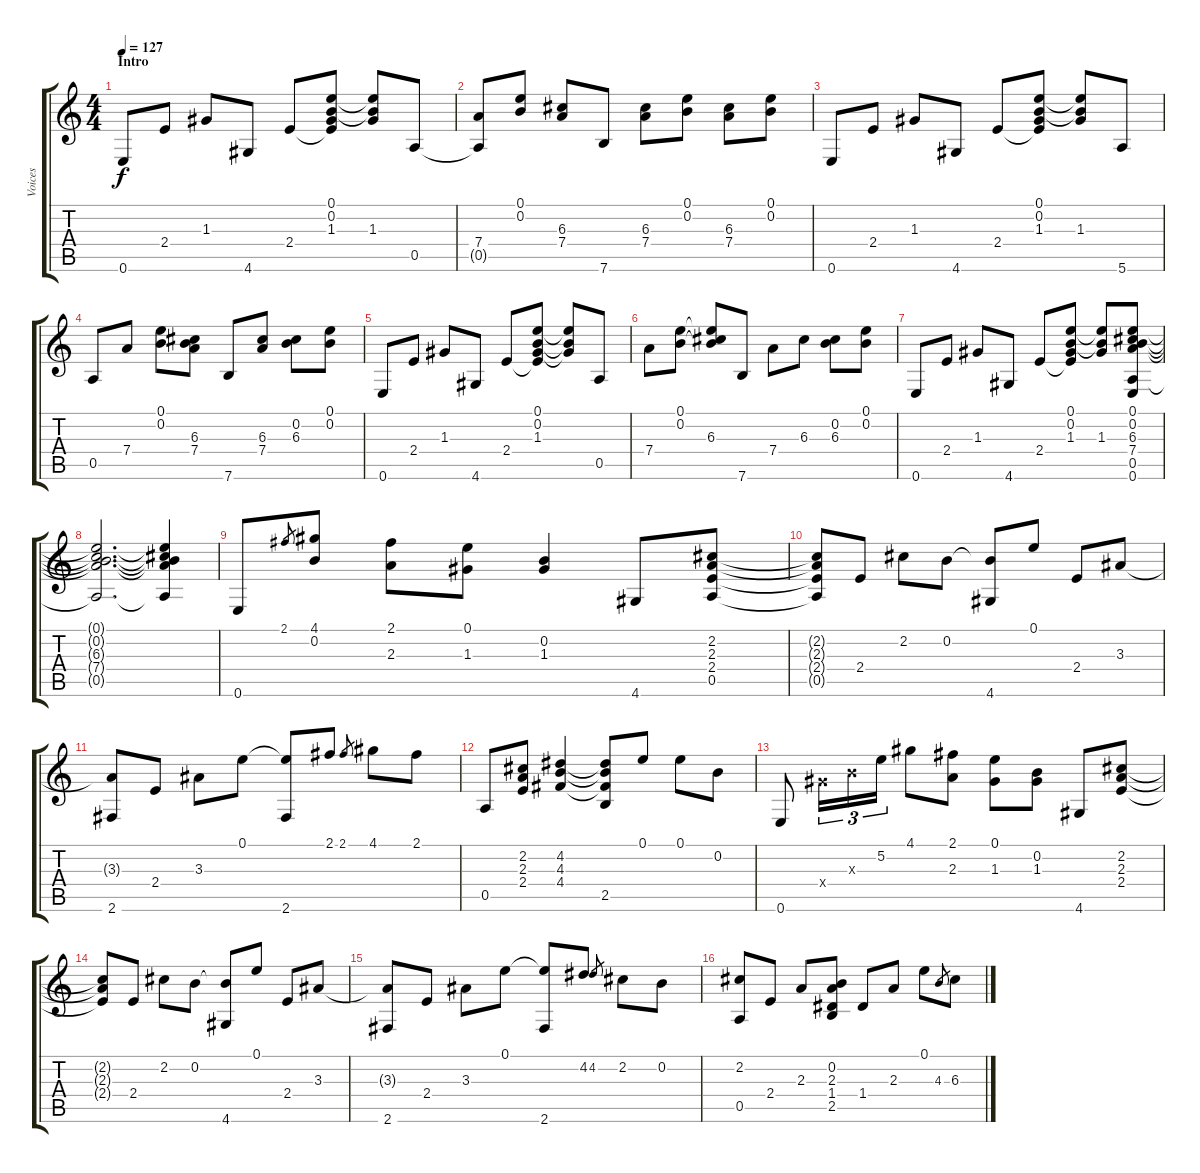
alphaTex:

\track ("Voices" "Voices") {instrument acousticguitarnylon}
\staff {score tabs}
\tuning (E4 B3 G3 D3 A2 E2) {hide}
\ts (4 4)
\section ("" "Intro")
\tempo 127
\clef g2
\ks c
0.6.8{dy f instrument acousticguitarnylon} 2.4.8 1.3.8 4.6.8 2.4.8 (0.1 0.2 1.3 2.4{t}).8 (0.1{t} 0.2{t} 1.3).8 0.5.8 |
(7.4 0.5{t}).8 (0.1 0.2).8 (6.3 7.4).8 7.6.8 (6.3 7.4).8 (0.1 0.2).8 (6.3 7.4).8 (0.1 0.2).8 |
0.6.8 2.4.8 1.3.8 4.6.8 2.4.8 (0.1 0.2 1.3 2.4{t}).8 (0.1{t} 0.2{t} 1.3).8 5.6.8 |
0.5.8 7.4.8 (0.1 0.2).8 (0.2{t} 6.3 7.4).8 7.6.8 (6.3 7.4).8 (0.2 6.3).8 (0.1 0.2).8 |
0.6.8 2.4.8 1.3.8 4.6.8 2.4.8 (0.1 0.2 1.3 2.4{t}).8 (0.1{t} 0.2{t} 1.3{t}).8 0.5.8 |
7.4.8 (0.1 0.2).8 (0.1{t} 0.2{t} 6.3).8 7.6.8 7.4.8 6.3.8 (0.2 6.3).8 (0.1 0.2).8 |
0.6.8 2.4.8 1.3.8 4.6.8 2.4.8 (0.1 0.2 1.3 2.4{t}).8 (0.1{t} 0.2{t} 1.3).8 (0.1 0.2 6.3 7.4 0.5 0.6).8 |
(0.1{t} 0.2{t} 6.3{t} 7.4{t} 0.5{t}).2{d} (0.1{t} 0.2{t} 6.3{t} 7.4{t} 0.5{t}).4 |
0.6.8 2.1.8{gr} (4.1 0.2).8 (2.1 2.3).8 (0.1 1.3).8 (0.2 1.3).4 4.6.8 (2.2 2.3 2.4 0.5).8 |
(2.2{t} 2.3{t} 2.4{t} 0.5{t}).8 2.4.8 2.2.8 0.2.8 (0.2{t} 4.6).8 0.1.8 2.4.8 3.3.8 |
(3.3{t} 2.6).8 2.4.8 3.3.8 0.1.8 (0.1{t} 2.6).8 2.1.8 2.1.8{gr} 4.1.8 2.1.8 |
0.5.8 (2.2 2.3 2.4).8 (4.2 4.3 4.4).4 (4.2{t} 4.3{t} 4.4{t} 2.5).8 0.1.8 0.1.8 0.2.8 |
0.6.8 6.4{x}.16{tu (3 2)} 4.3{x}.16{tu (3 2)} 5.2.16{tu (3 2)} 4.1.8 (2.1 2.3).8 (0.1 1.3).8 (0.2 1.3).8 4.6.8 (2.2 2.3 2.4).8 |
(2.2{t} 2.3{t} 2.4{t}).8 2.4.8 2.2.8 0.2.8 (0.2{t} 4.6).8 0.1.8 2.4.8 3.3.8 |
(3.3{t} 2.6).8 2.4.8 3.3.8 0.1.8 (0.1{t} 2.6).8 4.2.8 4.2.8{gr} 2.2.8 0.2.8 |
(2.2 0.5).8 2.4.8 2.3.8 (0.2 2.3 1.4 2.5).8 1.4.8 2.3.8 0.1.8 4.3.8{gr} 6.3.8
